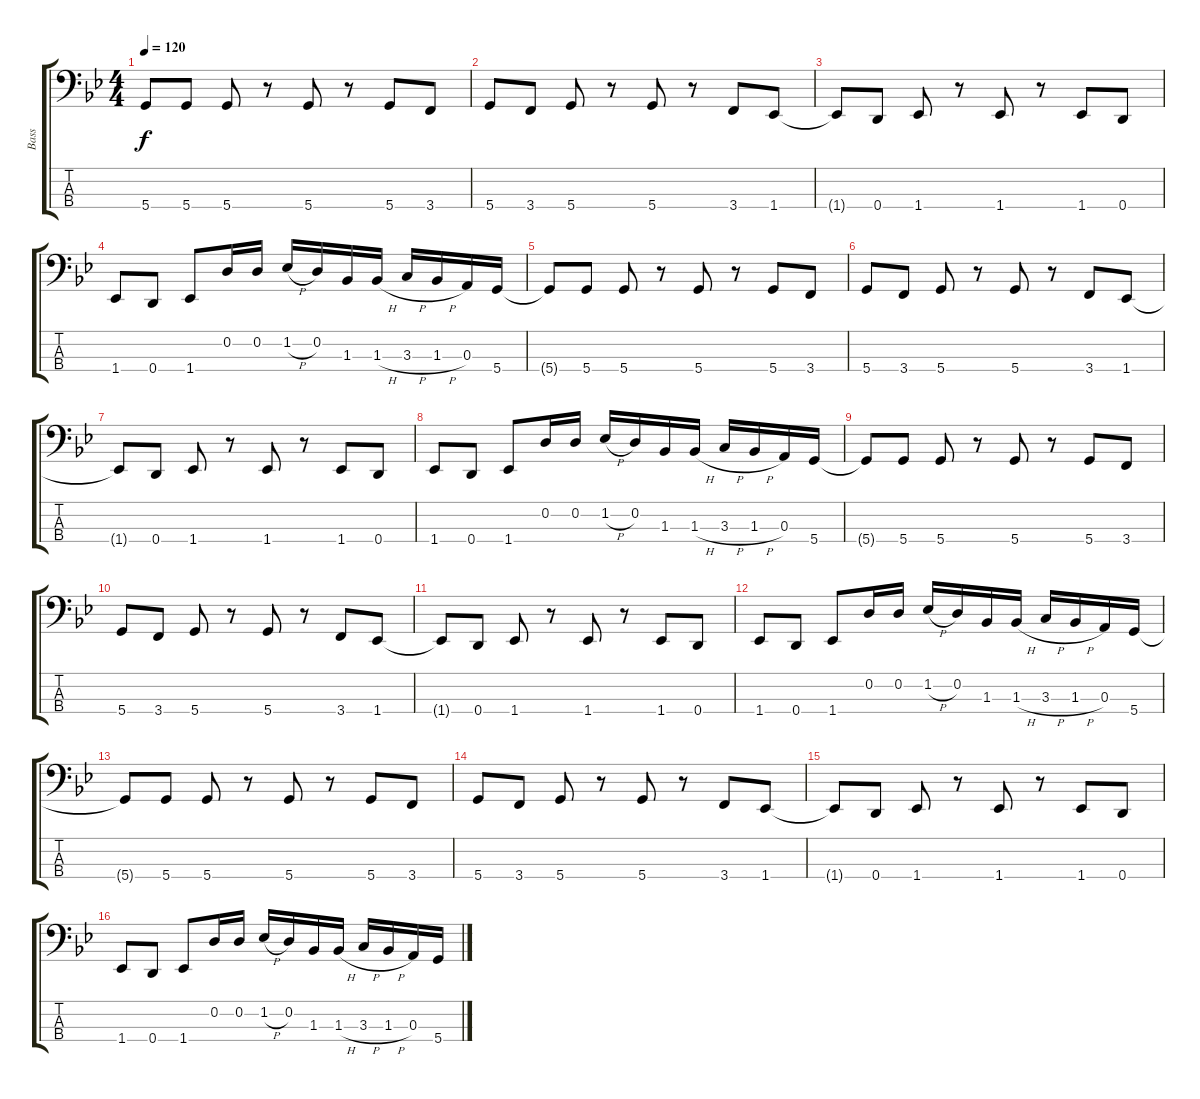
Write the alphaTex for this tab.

\track ("Bass" "Bass") {instrument electricbassfinger}
\staff {score tabs}
\tuning (G2 D2 A1 D1) {hide}
\ts (4 4)
\tempo 120
\clef f4
\ks gminor
5.4{t}.8{dy f} 5.4.8 5.4.8 r.8 5.4.8 r.8 5.4.8 3.4.8 |
5.4.8 3.4.8 5.4.8 r.8 5.4.8 r.8 3.4.8 1.4.8 |
1.4{t}.8 0.4.8 1.4.8 r.8 1.4.8 r.8 1.4.8 0.4.8 |
1.4.8 0.4.8 1.4.8 0.2.16 0.2.16 1.2{h}.16 0.2.16 1.3.16 1.3{h}.16 3.3{h}.16 1.3{h}.16 0.3.16 5.4.16 |
5.4{t}.8 5.4.8 5.4.8 r.8 5.4.8 r.8 5.4.8 3.4.8 |
5.4.8 3.4.8 5.4.8 r.8 5.4.8 r.8 3.4.8 1.4.8 |
1.4{t}.8 0.4.8 1.4.8 r.8 1.4.8 r.8 1.4.8 0.4.8 |
1.4.8 0.4.8 1.4.8 0.2.16 0.2.16 1.2{h}.16 0.2.16 1.3.16 1.3{h}.16 3.3{h}.16 1.3{h}.16 0.3.16 5.4.16 |
5.4{t}.8 5.4.8 5.4.8 r.8 5.4.8 r.8 5.4.8 3.4.8 |
5.4.8 3.4.8 5.4.8 r.8 5.4.8 r.8 3.4.8 1.4.8 |
1.4{t}.8 0.4.8 1.4.8 r.8 1.4.8 r.8 1.4.8 0.4.8 |
1.4.8 0.4.8 1.4.8 0.2.16 0.2.16 1.2{h}.16 0.2.16 1.3.16 1.3{h}.16 3.3{h}.16 1.3{h}.16 0.3.16 5.4.16 |
5.4{t}.8 5.4.8 5.4.8 r.8 5.4.8 r.8 5.4.8 3.4.8 |
5.4.8 3.4.8 5.4.8 r.8 5.4.8 r.8 3.4.8 1.4.8 |
1.4{t}.8 0.4.8 1.4.8 r.8 1.4.8 r.8 1.4.8 0.4.8 |
1.4.8 0.4.8 1.4.8 0.2.16 0.2.16 1.2{h}.16 0.2.16 1.3.16 1.3{h}.16 3.3{h}.16 1.3{h}.16 0.3.16 5.4.16
